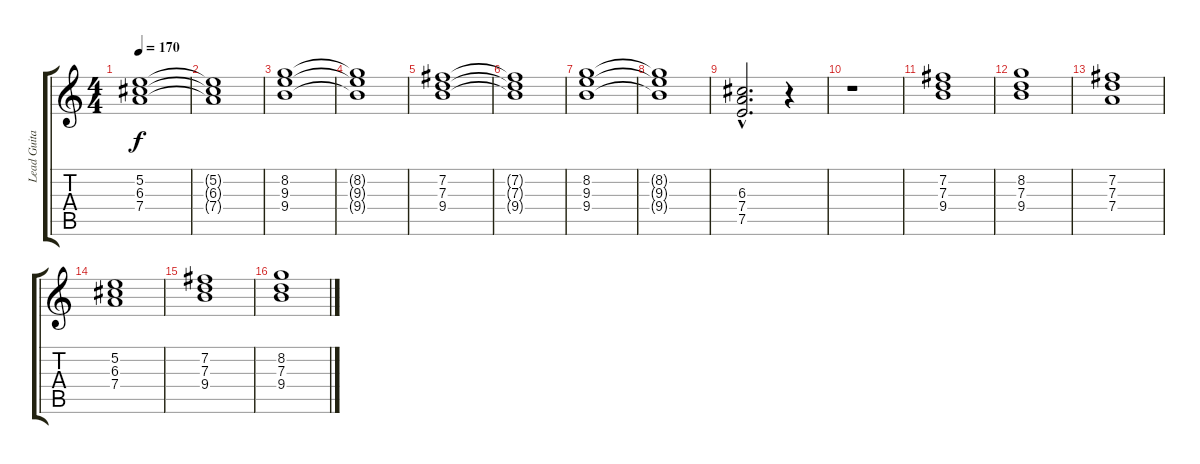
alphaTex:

\track ("Lead Guitar" "Lead Guita") {instrument distortionguitar}
\staff {score tabs}
\tuning (E4 B3 G3 D3 A2 E2) {hide}
\ts (4 4)
\tempo 170
\clef g2
\ks c
(5.2 6.3 7.4).1{dy f} |
(5.2{t} 6.3{t} 7.4{t}).1 |
(8.2 9.3 9.4).1 |
(8.2{t} 9.3{t} 9.4{t}).1 |
(7.2 7.3 9.4).1 |
(7.2{t} 7.3{t} 9.4{t}).1 |
(8.2 9.3 9.4).1 |
(8.2{t} 9.3{t} 9.4{t}).1 |
(6.3{hac} 7.4{hac} 7.5{hac}).2{d} r.4 |
r.1 |
(7.2 7.3 9.4).1 |
(8.2 7.3 9.4).1 |
(7.2 7.3 7.4).1 |
(5.2 6.3 7.4).1 |
(7.2 7.3 9.4).1 |
(8.2 7.3 9.4).1
